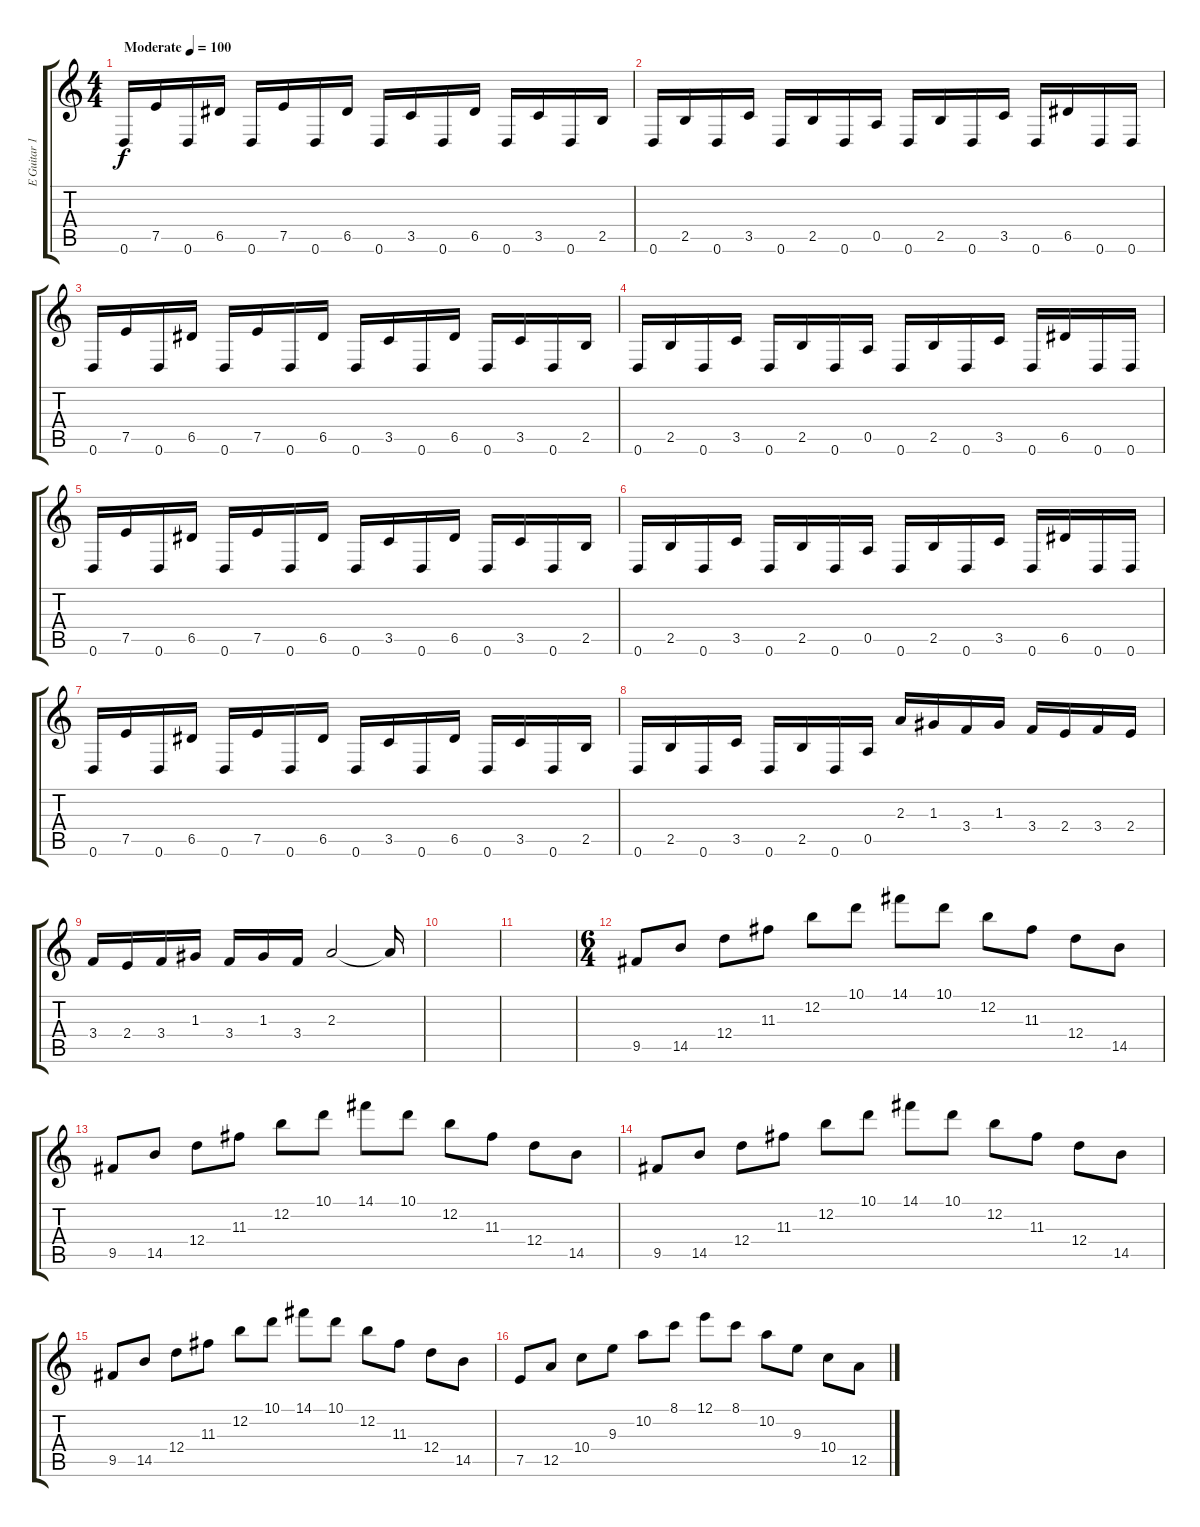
\track ("E Guitar 1" "E Guitar 1") {instrument distortionguitar}
\staff {score tabs}
\tuning (E4 B3 G3 D3 A2 D2) {hide}
\ts (4 4)
\tempo (100 "Moderate")
\clef g2
\ks c
0.6.16{dy f instrument distortionguitar} 7.5.16 0.6.16 6.5.16 0.6.16 7.5.16 0.6.16 6.5.16 0.6.16 3.5.16 0.6.16 6.5.16 0.6.16 3.5.16 0.6.16 2.5.16 |
0.6.16 2.5.16 0.6.16 3.5.16 0.6.16 2.5.16 0.6.16 0.5.16 0.6.16 2.5.16 0.6.16 3.5.16 0.6.16 6.5.16 0.6.16 0.6.16 |
0.6.16 7.5.16 0.6.16 6.5.16 0.6.16 7.5.16 0.6.16 6.5.16 0.6.16 3.5.16 0.6.16 6.5.16 0.6.16 3.5.16 0.6.16 2.5.16 |
0.6.16 2.5.16 0.6.16 3.5.16 0.6.16 2.5.16 0.6.16 0.5.16 0.6.16 2.5.16 0.6.16 3.5.16 0.6.16 6.5.16 0.6.16 0.6.16 |
0.6.16 7.5.16 0.6.16 6.5.16 0.6.16 7.5.16 0.6.16 6.5.16 0.6.16 3.5.16 0.6.16 6.5.16 0.6.16 3.5.16 0.6.16 2.5.16 |
0.6.16 2.5.16 0.6.16 3.5.16 0.6.16 2.5.16 0.6.16 0.5.16 0.6.16 2.5.16 0.6.16 3.5.16 0.6.16 6.5.16 0.6.16 0.6.16 |
0.6.16 7.5.16 0.6.16 6.5.16 0.6.16 7.5.16 0.6.16 6.5.16 0.6.16 3.5.16 0.6.16 6.5.16 0.6.16 3.5.16 0.6.16 2.5.16 |
0.6.16 2.5.16 0.6.16 3.5.16 0.6.16 2.5.16 0.6.16 0.5.16 2.3.16 1.3.16 3.4.16 1.3.16 3.4.16 2.4.16 3.4.16 2.4.16 |
3.4.16 2.4.16 3.4.16 1.3.16 3.4.16 1.3.16 3.4.16 2.3.2 2.3{t}.16 |
|
|
\ts (6 4)
9.5.8{volume 16 balance 8} 14.5.8 12.4.8 11.3.8 12.2.8 10.1.8 14.1.8 10.1.8 12.2.8 11.3.8 12.4.8 14.5.8 |
9.5.8 14.5.8 12.4.8 11.3.8 12.2.8 10.1.8 14.1.8 10.1.8 12.2.8 11.3.8 12.4.8 14.5.8 |
9.5.8 14.5.8 12.4.8 11.3.8 12.2.8 10.1.8 14.1.8 10.1.8 12.2.8 11.3.8 12.4.8 14.5.8 |
9.5.8 14.5.8 12.4.8 11.3.8 12.2.8 10.1.8 14.1.8 10.1.8 12.2.8 11.3.8 12.4.8 14.5.8 |
7.5.8 12.5.8 10.4.8 9.3.8 10.2.8 8.1.8 12.1.8 8.1.8 10.2.8 9.3.8 10.4.8 12.5.8
